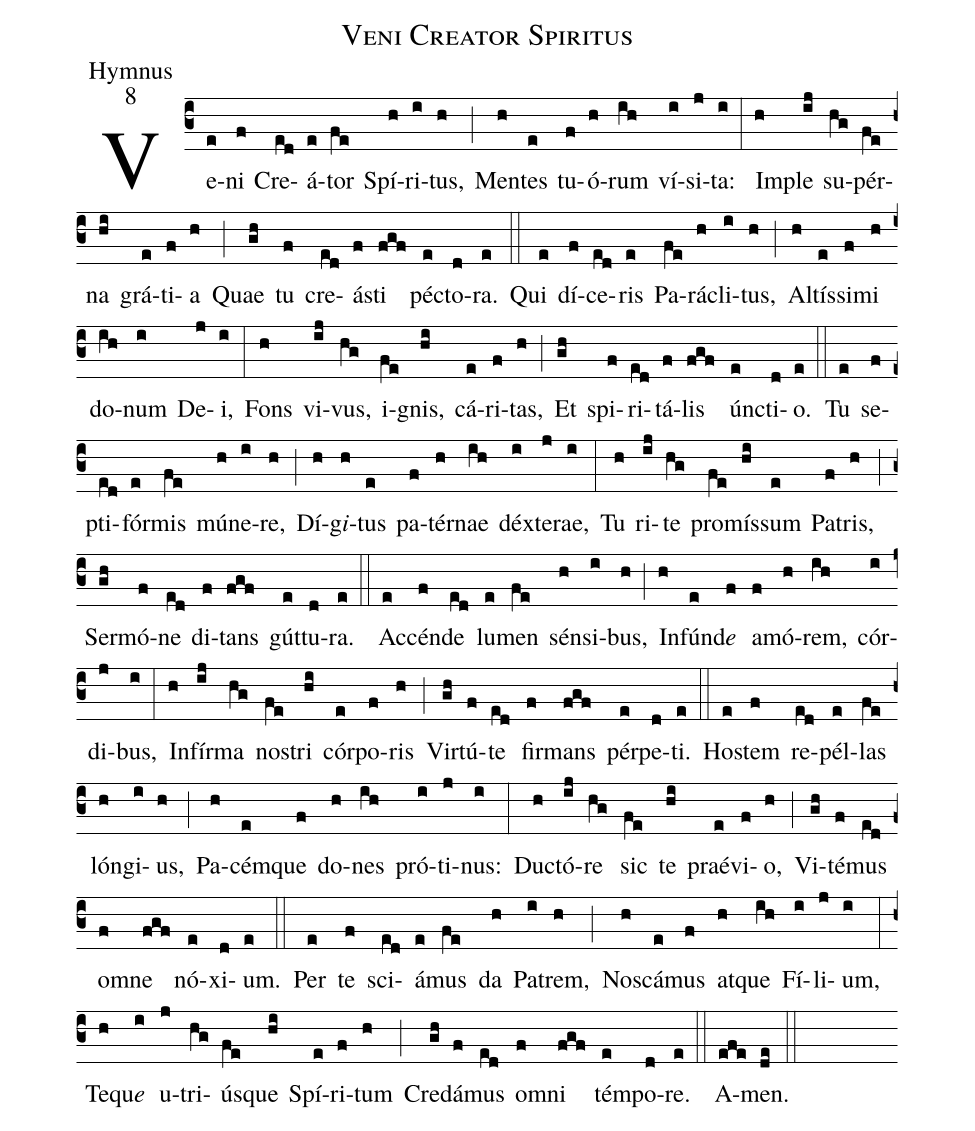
name:Veni Creator Spiritus;
office-part:Hymnus;
mode:8;
%%
(c3)

Ve(e)ni(f) Cre(ed)á(e)tor(fe) Spí(h)ri(i)tus,(h) (;) Men(h)tes(e) tu(f)ó(h)rum(ih) ví(i)si(j)ta:(i) (:) Im(h)ple(ij) su(hg)pér(fe)na(hi) grá(e)ti(f)a(h) (;) Quae(gh) tu(f) cre(ed)á(f)sti(fgf) pé(e)cto(d)ra.(e)

(::)

Qui(e) dí(f)ce(ed)ris(e) Pa(fe)rá(h)cli(i)tus,(h) (;) Al(h)tís(e)si(f)mi(h) do(ih)num(i) De(j)i,(i) (:) Fons(h) vi(ij)vus,(hg) i(fe)gnis,(hi) cá(e)ri(f)tas,(h) (;) Et(gh) spi(f)ri(ed)tá(f)lis(fgf) ún(e)cti(d)o.(e)

(::)

Tu(e) se(f)pti(ed)fór(e)mis(fe) mú(h)ne(i)re,(h) (;) Dí(h)g<i>i</i>(h)tus(e) pa(f)tér(h)nae(ih) déx(i)te(j)rae,(i) (:) Tu(h) ri(ij)te(hg) pro(fe)mís(hi)sum(e) Pa(f)tris,(h) (;) Ser(gh)mó(f)ne(ed) di(f)tans(fgf) gút(e)tu(d)ra.(e)

(::)

Ac(e)cén(f)de(ed) lu(e)men(fe) sén(h)si(i)bus,(h) (;) In(h)fún(e)d<i>e</i>(f) a(f)mó(h)rem,(ih) cór(i)di(j)bus,(i) (:) In(h)fír(ij)ma(hg) no(fe)stri(hi) cór(e)po(f)ris(h) (;) Vir(gh)tú(f)te(ed) fir(f)mans(fgf) pér(e)pe(d)ti.(e)

(::)

Ho(e)stem(f) re(ed)pél(e)las(fe) lón(h)gi(i)us,(h) (;) Pa(h)cém(e)que(f) do(h)nes(ih) pró(i)ti(j)nus:(i) (:) Du(h)ctó(ij)re(hg) sic(fe) te(hi) praé(e)vi(f)o,(h) (;) Vi(gh)té(f)mus(ed) o(f)mne(fgf) nó(e)xi(d)um.(e)

(::)

Per(e) te(f) sci(ed)á(e)mus(fe) da(h) Pa(i)trem,(h) (;) No(h)scá(e)mus(f) at(h)que(ih) Fí(i)li(j)um,(i) (:) Te(h)qu<i>e</i>(i) u(j)tri(hg)ú(fe)sque(hi) Spí(e)ri(f)tum(h) (;) Cre(gh)dá(f)mus(ed) o(f)mni(fgf) tém(e)po(d)re.(e)

(::)

A(efe)men.(de)

(::)
